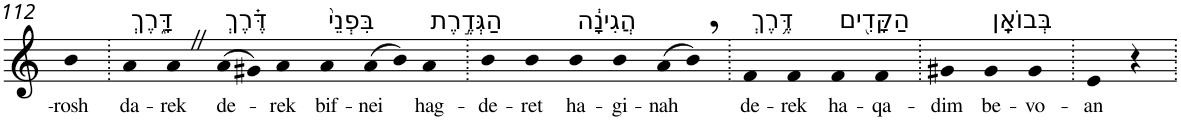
**kern	**text
*part1	*part1
*staff1	*staff1
*I"Piano	*
*I'Pno	*
!!LO:PB:g=z
*clefG2	*
*k[]	*
=112	=112
!	!LO:LY:b
4b	-rosh
=113.	=113.
!LO:TX:a:t=דָּ֑רֶךְ	!
!	!LO:LY:b
4a	da-
!	!LO:LY:b
4aZ	-rek
!LO:TX:a:t=דֶּ֗רֶךְ	!
!	!LO:LY:b
(>8a	de-
8g#X)	.
!	!LO:LY:b
4a	-rek
!LO:TX:a:t=בִּפְנֵי֙	!
!	!LO:LY:b
4a	bif-
!	!LO:LY:b
(>8a	-nei
8b)	.
!LO:TX:a:t=הַגְּדֶ֣רֶת	!
!	!LO:LY:b
4a	hag-
=114.	=114.
!	!LO:LY:b
4b	-de-
!	!LO:LY:b
4b	-ret
!LO:TX:a:t=הֲגִינָ֔ה	!
!	!LO:LY:b
4b	ha-
!	!LO:LY:b
4b	-gi-
!	!LO:LY:b
(>8a	-nah
8b,)	.
=115.	=115.
!LO:TX:a:t=דֶּ֥רֶךְ	!
!	!LO:LY:b
4f	de-
!	!LO:LY:b
4f	-rek
!LO:TX:a:t=הַקָּדִ֖ים	!
!	!LO:LY:b
4f	ha-
!	!LO:LY:b
4f	-qa-
=116.	=116.
!	!LO:LY:b
4g#X	-dim
!LO:TX:a:t=בְּבוֹאָֽן	!
!	!LO:LY:b
4g#	be-
!	!LO:LY:b
4g#	-vo-
=117.	=117.
!	!LO:LY:b
4e	-an
4r	.
=.	=.
*-	*-
